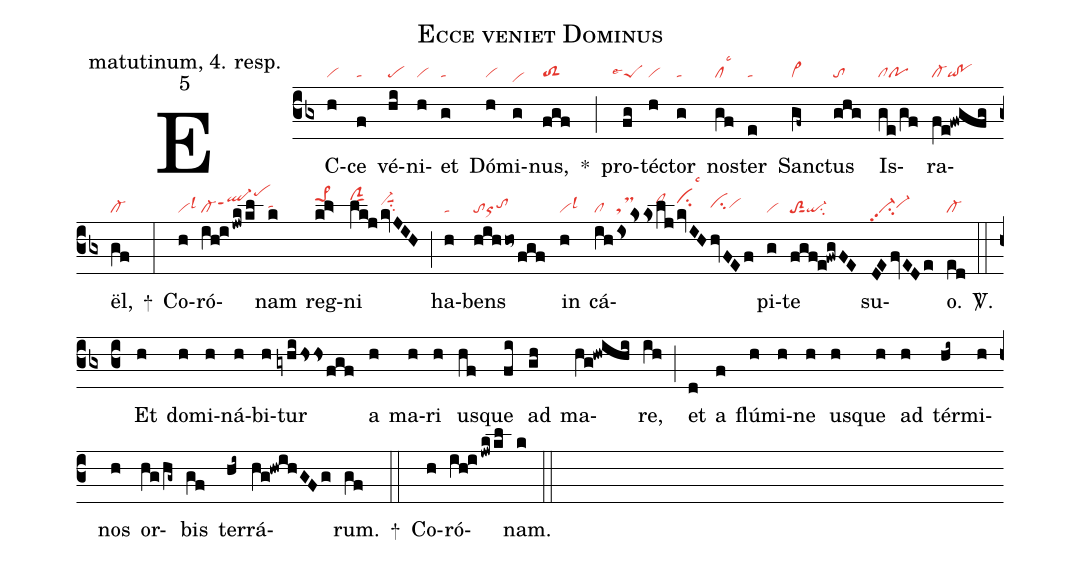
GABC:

name: Ecce veniet Dominus;
office-part: matutinum, 4. resp.;
mode: 5;
nabc-lines: 1;
%%
(cb3)
EC(h|vi)ce(f|ta) vé(hi|pe)ni(h|vi)et(g|ta) Dó(h|vi)mi(g|vihd)nus,(fgf|toS2) *(;)
pro(fg|```peSlse4)téc(h|vi)tor(g|ta) nos(gf|cllsc3)ter(e|ta) San(gf~|vi>)ctus(ghg|to) Is(ge/gf|clpo)ra(fe!fwgfg|cl-qi!po)ël,(gf|cl-) +(:)
Co(h|vilsl3)ró(ih!ijwkkl|cl-ql-hippt1pehm)nam(k|tahh) reg(kl>|pe>1hk)ni(lk!j|ciGhk|kvJIH|vi-hisuu1su2) (;)
ha(h|ta)bens(hihho~fgf|toortohh) in(h|vilsl3) cá(ih|cl|iskss|tsM|lj|clhj|kvIH|cihjlsc3|hvFEf|cihhvihh)pi(g|vi)te(fgf!e!fwgFE|toS2sut1qi-su2) su(DEfvEDe|vi-pp2su2vi-hh)o.(ed|cl-) <sp>V/</sp>.(::)
(c3)
Et(h) do(h)mi(h)ná(h)bi(h)tur(gyhihssfgf) a(h) ma(h)ri(h) us(hf)que(fi) ad(gh) ma(hg!hwihi)re,(ih) (;)
et(d) a(f) flú(h)mi(h)ne(h) us(h)que(h) ad(h) tér(hi~)mi(h)nos(h) or(hg/hg~)bis(gf) ter(hi~)rá(hg!hwihGFg)rum.(gf) +(::)
Co(h)ró(ih!ijwkkl)nam.(k) (::)
